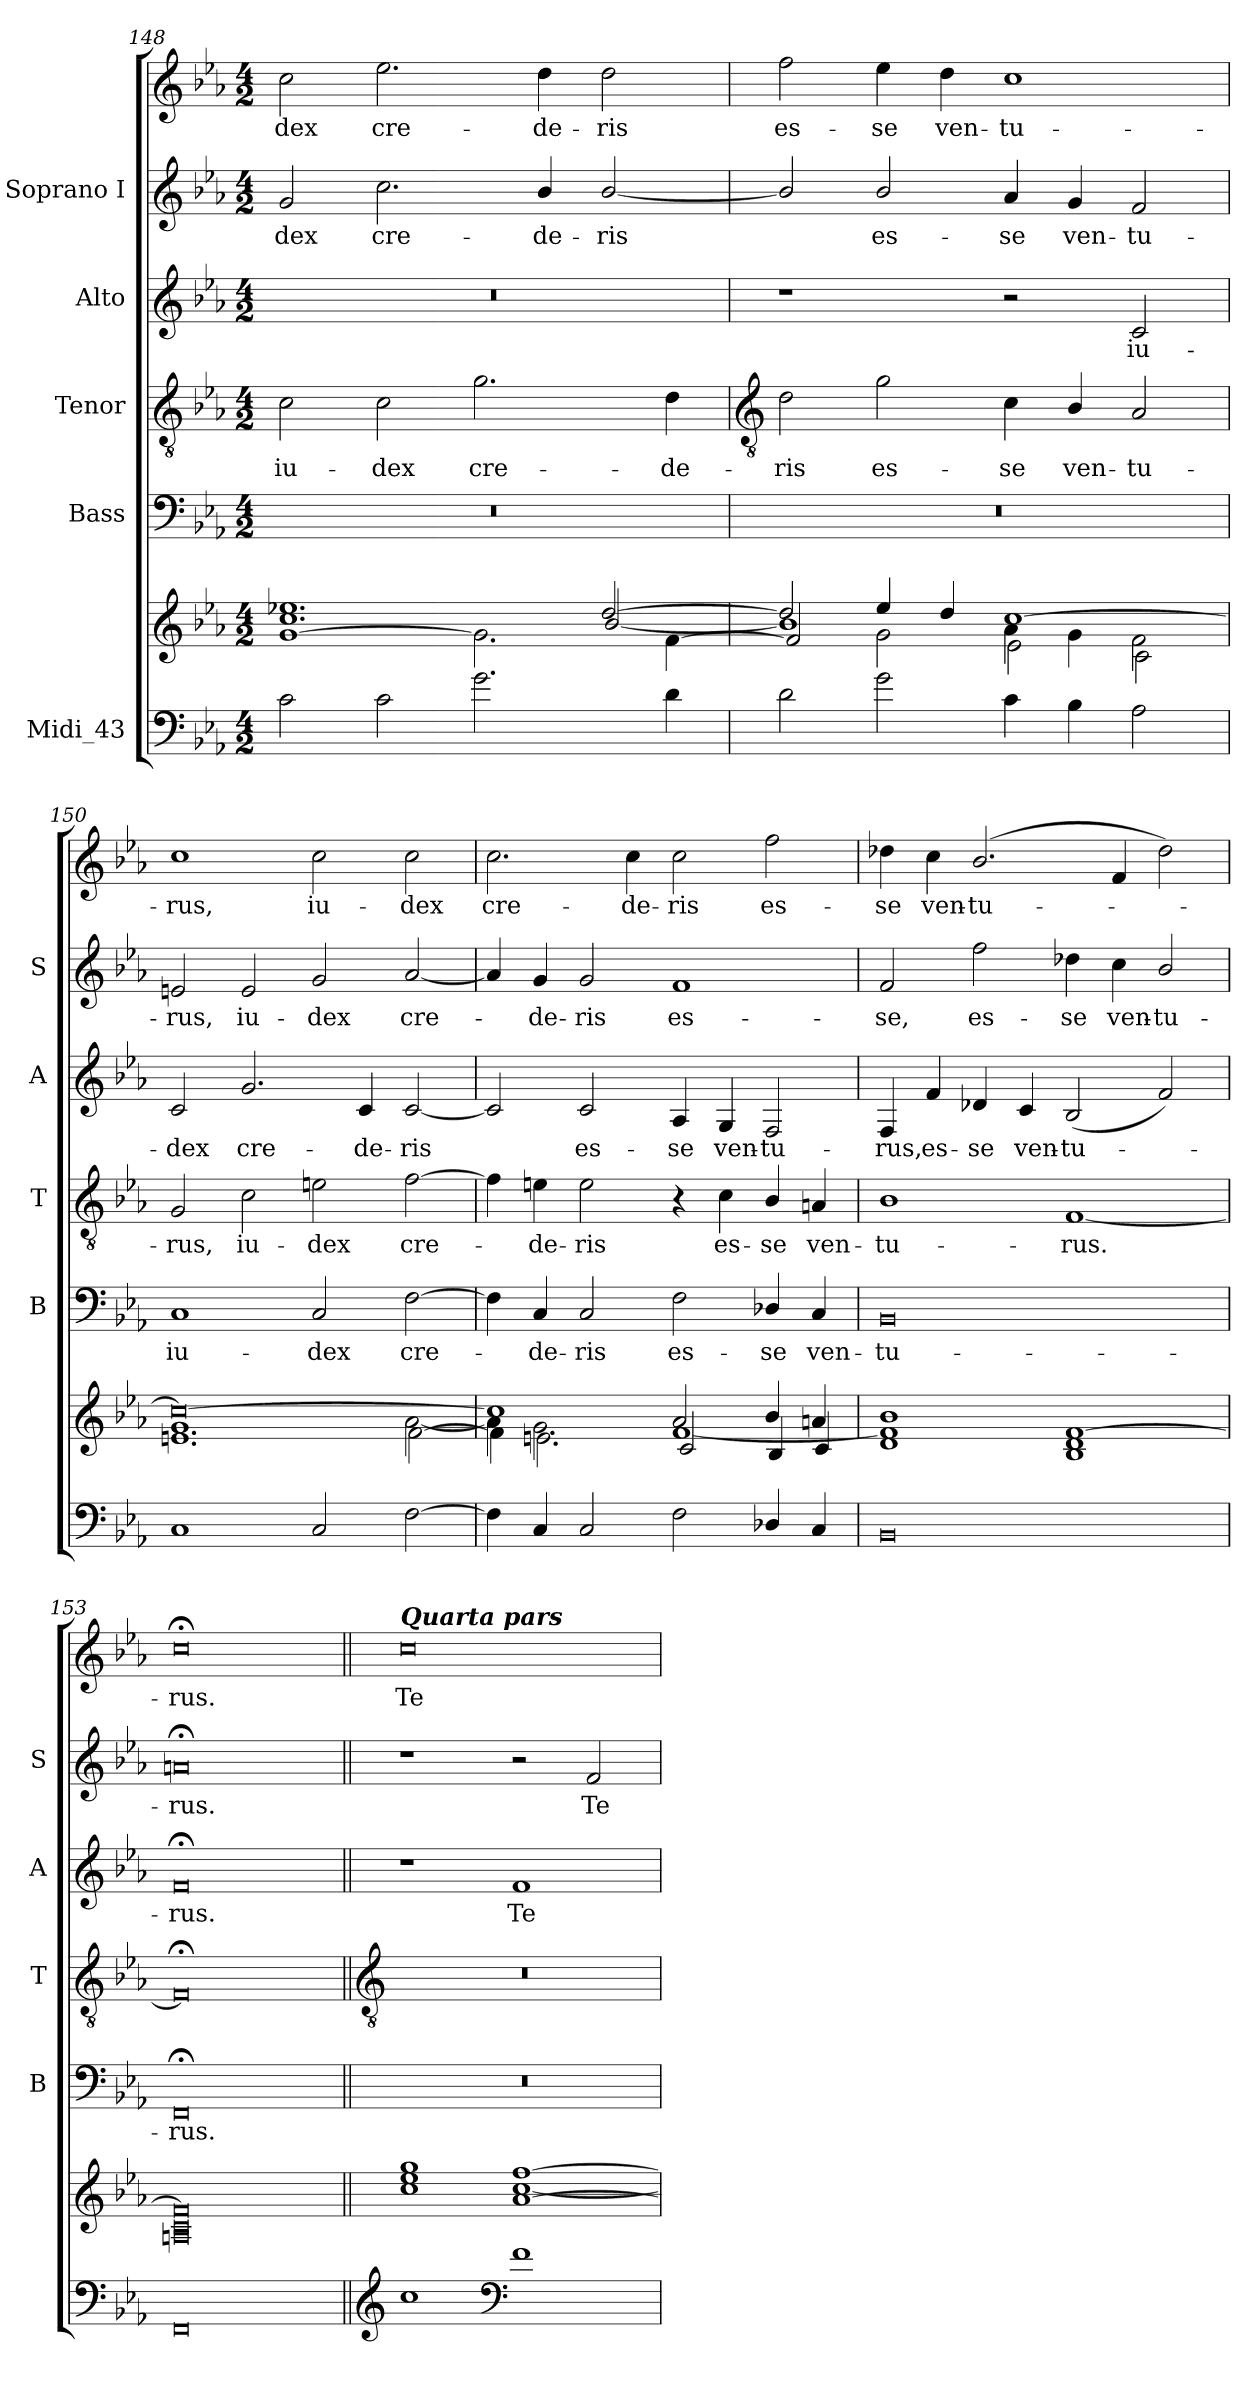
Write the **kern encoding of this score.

**kern	**kern	**kern	**text	**kern	**text	**kern	**text	**kern	**text	**kern	**text
*part5	*part5	*part4	*part4	*part3	*part3	*part2	*part2	*part1	*part1	*part1	*part1
*staff7	*staff6	*staff5	*staff5	*staff4	*staff4	*staff3	*staff3	*staff2	*staff2	*staff1	*staff1
*I"Midi_43	*	*I"Bass	*	*I"Tenor	*	*I"Alto	*	*I"Soprano I	*	*	*
*	*	*I'B	*	*I'T	*	*I'A	*	*I'S	*	*	*
*clefF4	*clefG2	*clefF4	*	*clefGv2	*	*clefG2	*	*clefG2	*	*clefG2	*
*k[b-e-a-]	*k[b-e-a-]	*k[b-e-a-]	*	*k[b-e-a-]	*	*k[b-e-a-]	*	*k[b-e-a-]	*	*k[b-e-a-]	*
*E-:	*E-:	*E-:	*	*E-:	*	*E-:	*	*E-:	*	*E-:	*
*M4/2	*M4/2	*M4/2	*	*M4/2	*	*M4/2	*	*M4/2	*	*M4/2	*
=148	=148	=148	=148	=148	=148	=148	=148	=148	=148	=148	=148
*	*^	*	*	*	*	*	*	*	*	*	*
*	*	*^	*	*	*	*	*	*	*	*	*	*
!	!	!	!	!	!	!	!LO:LY:b	!	!	!	!LO:LY:b	!	!LO:LY:b
2c	1.ee-X/	1.cc\	[1g\	0r	.	2c	iu-	0r	.	2g	dex	2cc	-dex
!	!	!	!	!	!	!	!LO:LY:b	!	!	!	!LO:LY:b	!	!LO:LY:b
2c	.	.	.	.	.	2c	-dex	.	.	2.cc	cre-	2.ee-	cre-
!	!	!	!	!	!	!	!LO:LY:b	!	!	!	!	!	!
2.g	.	.	2.g\]	.	.	2.g	cre-	.	.	.	.	.	.
!	!	!	!	!	!	!	!	!	!	!	!LO:LY:b	!	!LO:LY:b
.	.	.	.	.	.	.	.	.	.	4b-/	-de-	4dd	-de-
!	!	!	!	!	!	!	!	!	!	!	!LO:LY:b	!	!LO:LY:b
.	[2dd/	[2b-/	.	.	.	.	.	.	.	[2b-/	-ris	2dd	-ris
!	!	!	!	!	!	!	!LO:LY:b	!	!	!	!	!	!
4d	.	.	[4f\	.	.	4d	-de-	.	.	.	.	.	.
!!LO:LB:g=z
=149	=149	=149	=149	=149	=149	=149	=149	=149	=149	=149	=149	=149	=149
*	*	*	*	*	*	*clefGv2	*	*	*	*	*	*	*
!	!	!	!	!	!	!	!LO:LY:b	!	!	!	!	!	!LO:LY:b
2d	2dd/]	1b-\]	2f/]	0r	.	2d	-ris	1r	.	2b-/]	.	2ff	es-
!	!	!	!	!	!	!	!LO:LY:b	!	!	!	!LO:LY:b	!	!LO:LY:b
2g	4ee-/	.	2g\	.	.	2g	es-	.	.	2b-/	-es-	4ee-	-se
!	!	!	!	!	!	!	!	!	!	!	!	!	!LO:LY:b
.	4dd/	.	.	.	.	.	.	.	.	.	.	4dd	ven-
!	!	!	!	!	!	!	!LO:LY:b	!	!	!	!LO:LY:b	!	!LO:LY:b
4c	[1cc/	4a-\	2e-\	.	.	4c	-se	2r	.	4a-/	-se	1cc	-tu-
!	!	!	!	!	!	!	!LO:LY:b	!	!	!	!LO:LY:b	!	!
4B-	.	4g\	.	.	.	4B-/	ven-	.	.	4g	ven-	.	.
!	!	!	!	!	!	!	!LO:LY:b	!	!LO:LY:b	!	!LO:LY:b	!	!
2A-	.	2f\	2c\	.	.	2A-/	-tu-	2c	iu-	2f	-tu-	.	.
=150	=150	=150	=150	=150	=150	=150	=150	=150	=150	=150	=150	=150	=150
!	!	!	!	!	!LO:LY:b	!	!LO:LY:b	!	!LO:LY:b	!	!LO:LY:b	!	!LO:LY:b
1C	0cc/_	1.g\	1.en\	1C	iu-	2G	-rus,	2c	-dex	2en	rus,	1cc	-rus,
!	!	!	!	!	!	!	!LO:LY:b	!	!LO:LY:b	!	!LO:LY:b	!	!
.	.	.	.	.	.	2c	iu-	2.g	cre-	2e	iu-	.	.
!	!	!	!	!	!LO:LY:b	!	!LO:LY:b	!	!	!	!LO:LY:b	!	!LO:LY:b
2C	.	.	.	2C	-dex	2en	-dex	.	.	2g	-dex	2cc	iu-
!	!	!	!	!	!	!	!	!	!LO:LY:b	!	!	!	!
.	.	.	.	.	.	.	.	4c	-de-	.	.	.	.
!	!	!	!	!	!LO:LY:b	!	!LO:LY:b	!	!LO:LY:b	!	!LO:LY:b	!	!LO:LY:b
[2F	.	[2a-\	[2f\	[2F	cre-	[2f	cre-	[2c	-ris	[2a-/	cre-	2cc	-dex
=151	=151	=151	=151	=151	=151	=151	=151	=151	=151	=151	=151	=151	=151
!	!	!	!	!	!	!	!	!	!	!	!	!	!LO:LY:b
4F]	1cc/]	4a-\]	4f\]	4F]	.	4f]	.	2c]	.	4a-/]	.	2.cc	cre-
!	!	!	!	!	!LO:LY:b	!	!LO:LY:b	!	!	!	!LO:LY:b	!	!
4C	.	2.g\	2.en\	4C	de-	4en	de-	.	.	4g	-de-	.	.
!	!	!	!	!	!LO:LY:b	!	!LO:LY:b	!	!LO:LY:b	!	!LO:LY:b	!	!
2C	.	.	.	2C	-ris	2e	-ris	2c	es-	2g	-ris	.	.
!	!	!	!	!	!	!	!	!	!	!	!	!	!LO:LY:b
.	.	.	.	.	.	.	.	.	.	.	.	4cc	-de-
!	!	!	!	!	!LO:LY:b	!	!	!	!LO:LY:b	!	!LO:LY:b	!	!LO:LY:b
2F	2a-/	[1f\	2c/	2F	es-	4r	.	4A-	-se	1f	es-	2cc	-ris
!	!	!	!	!	!	!	!LO:LY:b	!	!LO:LY:b	!	!	!	!
.	.	.	.	.	.	4c	es-	4G	ven-	.	.	.	.
!	!	!	!	!	!LO:LY:b	!	!LO:LY:b	!	!LO:LY:b	!	!	!	!LO:LY:b
4D-X/	4b-/	.	4B-/	4D-X/	-se	4B-/	-se	2F	-tu-	.	.	2ff	es-
!	!	!	!	!	!LO:LY:b	!	!LO:LY:b	!	!	!	!	!	!
4C/	4an/	.	4c/	4C/	ven-	4An	ven-	.	.	.	.	.	.
=152	=152	=152	=152	=152	=152	=152	=152	=152	=152	=152	=152	=152	=152
!	!	!	!	!	!LO:LY:b	!	!LO:LY:b	!	!LO:LY:b	!	!LO:LY:b	!	!LO:LY:b
0BB-	1b-/	1f\]	1d\	0BB-	-tu-	1B-	-tu-	4F	-rus,	2f	se,	4dd-X	-se
!	!	!	!	!	!	!	!	!	!LO:LY:b	!	!	!	!LO:LY:b
.	.	.	.	.	.	.	.	4f	es-	.	.	4cc	ven-
!	!	!	!	!	!	!	!	!	!LO:LY:b	!	!LO:LY:b	!	!LO:LY:b
.	.	.	.	.	.	.	.	4d-X	-se	2ff	es-	(>2.b-/	-tu-
!	!	!	!	!	!	!	!	!	!LO:LY:b	!	!	!	!
.	.	.	.	.	.	.	.	4c	ven-	.	.	.	.
!	!	!	!	!	!	!	!LO:LY:b	!	!LO:LY:b	!	!LO:LY:b	!	!
.	[1f/	1d\	1B-\	.	.	[1F	-rus.	(<2B-	-tu-	4dd-X	-se	.	.
!	!	!	!	!	!	!	!	!	!	!	!LO:LY:b	!	!
.	.	.	.	.	.	.	.	.	.	4cc	ven-	4f	.
!	!	!	!	!	!	!	!	!	!	!	!LO:LY:b	!	!
.	.	.	.	.	.	.	.	2f)	.	2b-/	-tu-	2dd-)	.
=153	=153	=153	=153	=153	=153	=153	=153	=153	=153	=153	=153	=153	=153
!	!	!	!	!	!LO:LY:b	!	!	!	!LO:LY:b	!	!LO:LY:b	!	!LO:LY:b
0FF	0f/]	0c\	0An\	0FF;<	-rus.	0F;<]	.	0f;<	rus.	0an;<	rus.	0cc;<	-rus.
!!LO:LB:g=z
=154||	=154||	=154||	=154||	=154||	=154||	=154||	=154||	=154||	=154||	=154||	=154||	=154||	=154||
*clefG2	*	*	*	*	*	*clefGv2	*	*	*	*	*	*	*
!	!	!	!	!	!	!	!	!	!	!	!	!LO:TX:a:Bi:t=Quarta pars	!
!	!	!	!	!	!	!	!	!	!	!	!	!	!LO:LY:b
1cc	1gg/	1ee-\	1cc\	0r	.	0r	.	1r	.	1r	.	0cc	Te
*clefF4	*	*	*	*	*	*	*	*	*	*	*	*	*
!	!	!	!	!	!	!	!	!	!LO:LY:b	!	!	!	!
1f	[1ff/	[1cc\	[1a-\	.	.	.	.	1f	Te	2r	.	.	.
!	!	!	!	!	!	!	!	!	!	!	!LO:LY:b	!	!
.	.	.	.	.	.	.	.	.	.	2f	Te	.	.
*	*v	*v	*v	*	*	*	*	*	*	*	*	*	*
=	=	=	=	=	=	=	=	=	=	=	=
*-	*-	*-	*-	*-	*-	*-	*-	*-	*-	*-	*-
